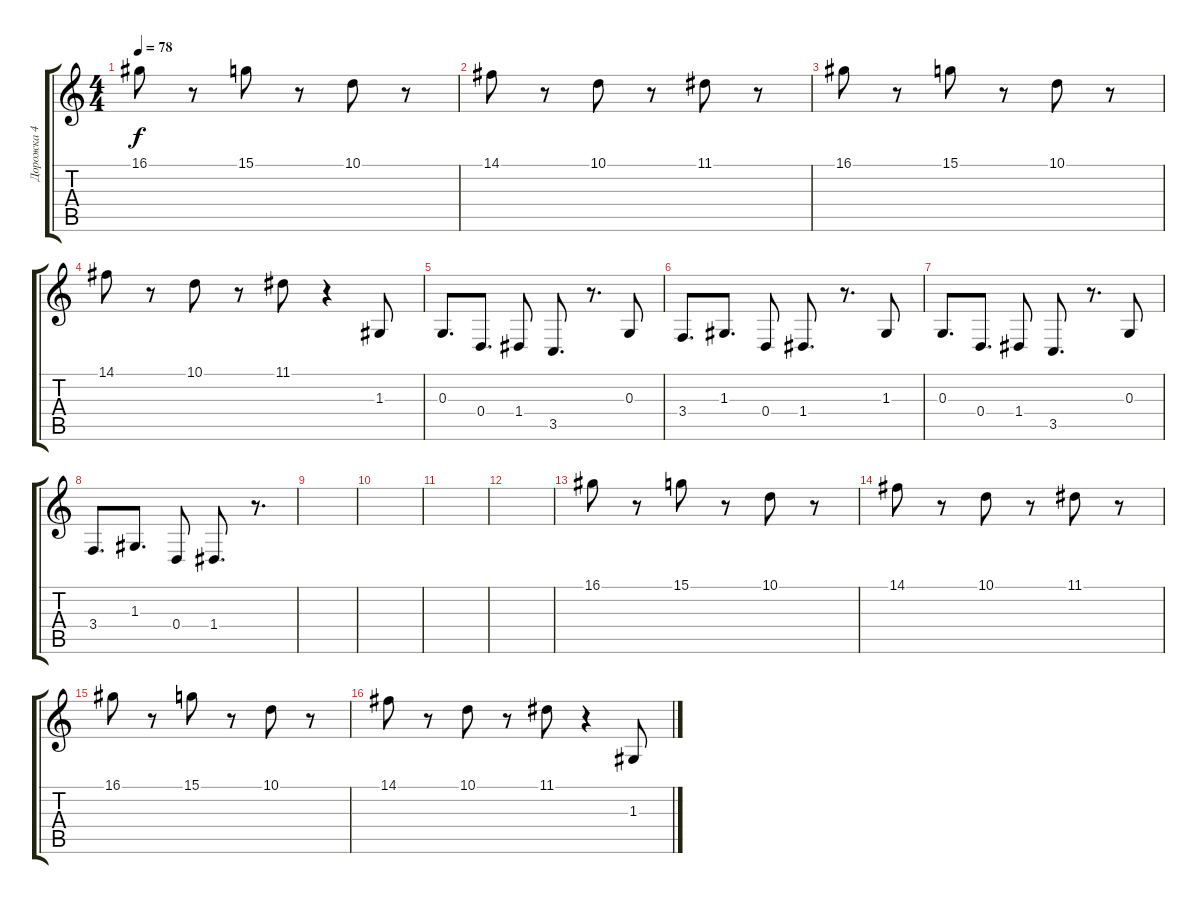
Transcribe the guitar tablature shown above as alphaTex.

\track ("Дорожка 4" "Дорожка 4") {instrument tremolostrings}
\staff {score tabs}
\tuning (E4 B3 G3 D3 A2 E2) {hide}
\ts (4 4)
\tempo 78
\clef g2
\ks c
16.1.8{dy f} r.8 15.1.8 r.8 10.1.8 r.8 |
14.1.8 r.8 10.1.8 r.8 11.1.8 r.8 |
16.1.8 r.8 15.1.8 r.8 10.1.8 r.8 |
14.1.8 r.8 10.1.8 r.8 11.1.8 r.4 1.3.8 |
0.3.8{d} 0.4.8{d} 1.4.8 3.5.8{d} r.8{d} 0.3.8 |
3.4.8{d} 1.3.8{d} 0.4.8 1.4.8{d} r.8{d} 1.3.8 |
0.3.8{d} 0.4.8{d} 1.4.8 3.5.8{d} r.8{d} 0.3.8 |
3.4.8{d} 1.3.8{d} 0.4.8 1.4.8{d} r.8{d} |
|
|
|
|
16.1.8 r.8 15.1.8 r.8 10.1.8 r.8 |
14.1.8 r.8 10.1.8 r.8 11.1.8 r.8 |
16.1.8 r.8 15.1.8 r.8 10.1.8 r.8 |
14.1.8 r.8 10.1.8 r.8 11.1.8 r.4 1.3.8
